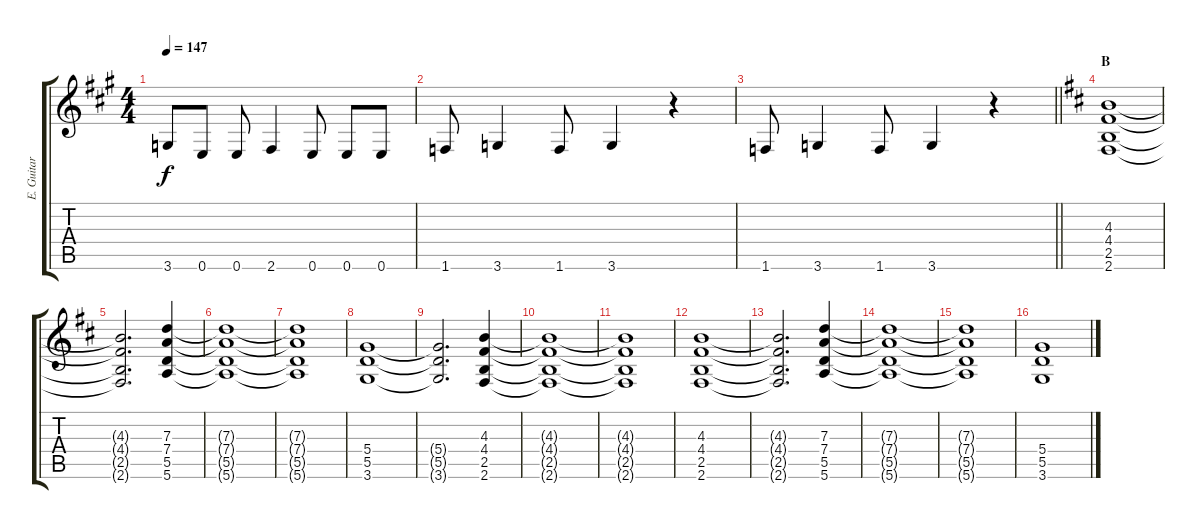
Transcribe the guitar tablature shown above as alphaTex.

\track ("E. Guitar II" "E. Guitar ") {instrument overdrivenguitar}
\staff {score tabs}
\tuning (E4 B3 G3 D3 A2 E2) {hide}
\ts (4 4)
\tempo 147
\clef g2
\ks a
3.6.8{dy f} 0.6.8 0.6.8 2.6.4 0.6.8 0.6.8 0.6.8 |
1.6.8 3.6.4 1.6.8 3.6.4 r.4 |
\barLineRight lightlight
1.6.8 3.6.4 1.6.8 3.6.4 r.4 |
\section ("" "B")
\ks d
(4.3 4.4 2.5 2.6).1 |
(4.3{t} 4.4{t} 2.5{t} 2.6{t}).2{d} (7.3 7.4 5.5 5.6).4 |
(7.3{t} 7.4{t} 5.5{t} 5.6{t}).1 |
(7.3{t} 7.4{t} 5.5{t} 5.6{t}).1 |
(5.4 5.5 3.6).1 |
(5.4{t} 5.5{t} 3.6{t}).2{d} (4.3 4.4 2.5 2.6).4 |
(4.3{t} 4.4{t} 2.5{t} 2.6{t}).1 |
(4.3{t} 4.4{t} 2.5{t} 2.6{t}).1 |
(4.3 4.4 2.5 2.6).1 |
(4.3{t} 4.4{t} 2.5{t} 2.6{t}).2{d} (7.3 7.4 5.5 5.6).4 |
(7.3{t} 7.4{t} 5.5{t} 5.6{t}).1 |
(7.3{t} 7.4{t} 5.5{t} 5.6{t}).1 |
(5.4 5.5 3.6).1
